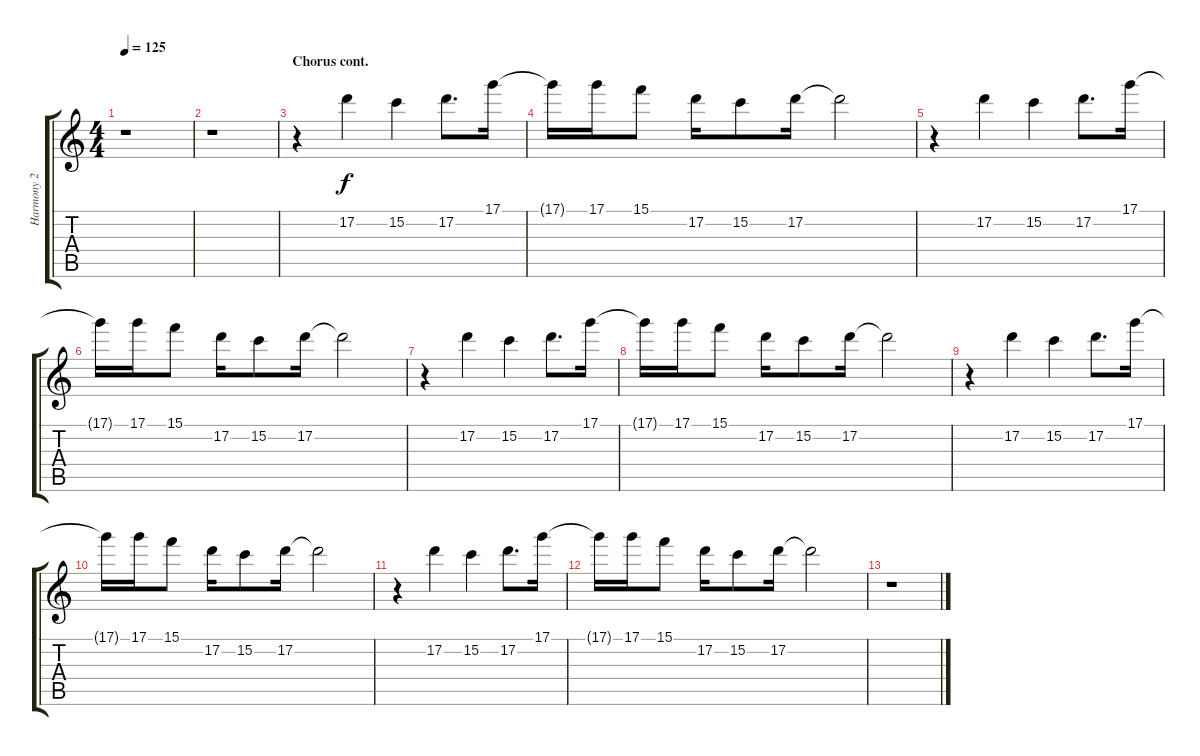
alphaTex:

\track ("Harmony 2" "Harmony 2") {instrument overdrivenguitar}
\staff {score tabs}
\tuning (D4 A3 F3 C3 G2 C2) {hide}
\ts (4 4)
\tempo 125
\clef g2
\ks aminor
r.1{dy f} |
r.1 |
\section ("" "Chorus cont.")
r.4 17.2.4 15.2.4 17.2.8{d} 17.1.16 |
17.1{t}.16 17.1.16 15.1.8 17.2.16 15.2.8 17.2.16 17.2{t}.2 |
r.4 17.2.4 15.2.4 17.2.8{d} 17.1.16 |
17.1{t}.16 17.1.16 15.1.8 17.2.16 15.2.8 17.2.16 17.2{t}.2 |
r.4 17.2.4 15.2.4 17.2.8{d} 17.1.16 |
17.1{t}.16 17.1.16 15.1.8 17.2.16 15.2.8 17.2.16 17.2{t}.2 |
r.4 17.2.4 15.2.4 17.2.8{d} 17.1.16 |
17.1{t}.16 17.1.16 15.1.8 17.2.16 15.2.8 17.2.16 17.2{t}.2 |
r.4 17.2.4 15.2.4 17.2.8{d} 17.1.16 |
17.1{t}.16 17.1.16 15.1.8 17.2.16 15.2.8 17.2.16 17.2{t}.2 |
r.1
